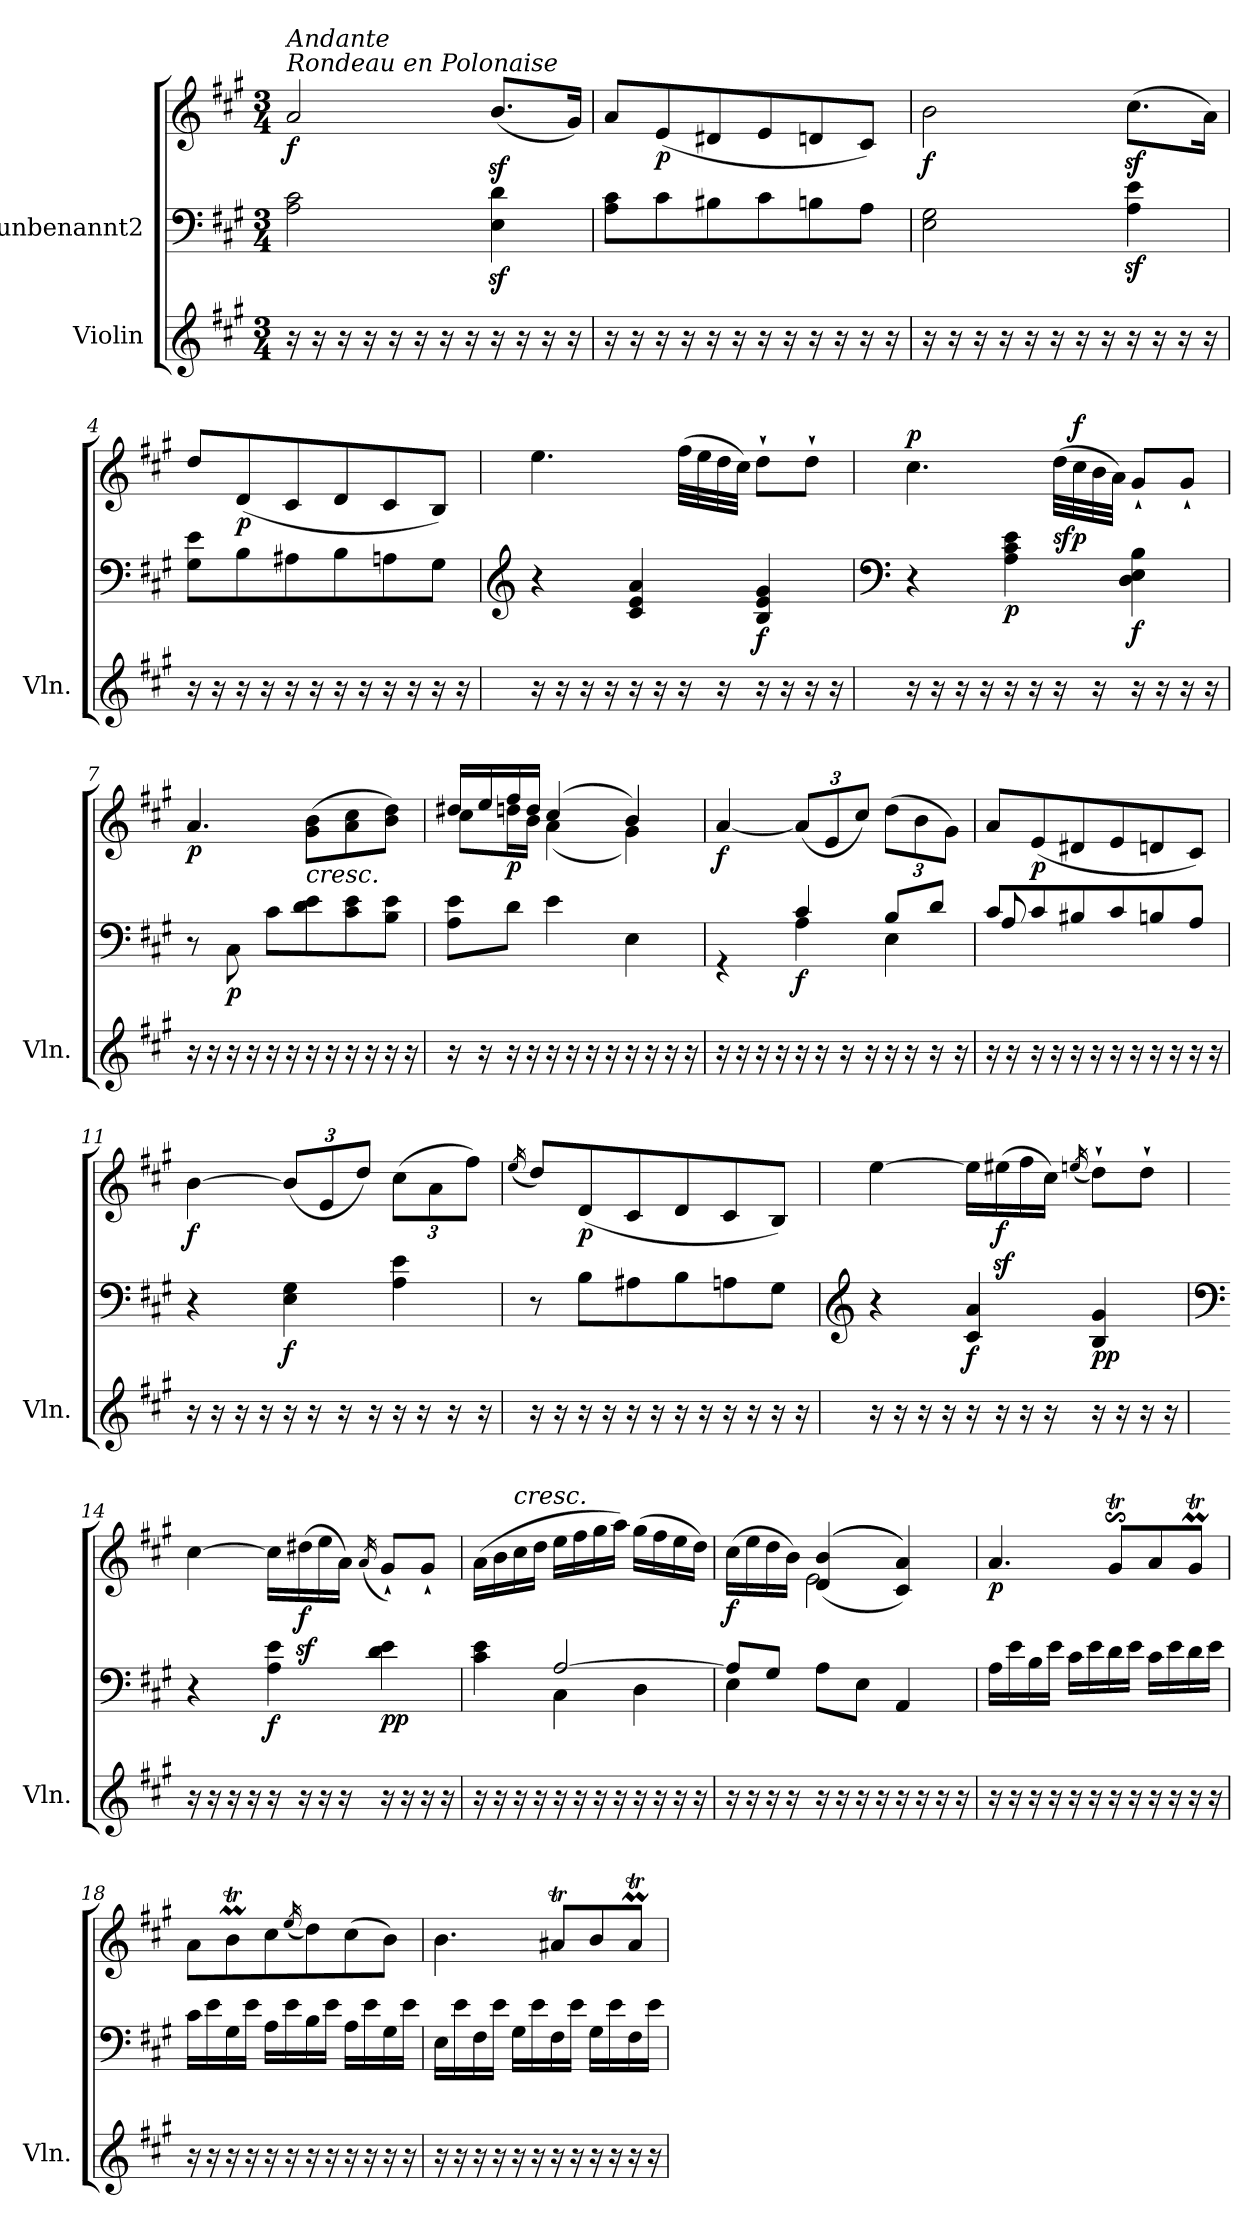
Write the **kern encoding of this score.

**kern	**kern	**kern	**dynam
*part2	*part1	*part1	*part1
*staff3	*staff2	*staff1	*staff1/2
*I"Violin	*I"unbenannt2	*	*
*I'Vln.	*	*	*
*clefG2	*clefF4	*clefG2	*
*k[f#c#g#]	*k[f#c#g#]	*k[f#c#g#]	*
*M3/4	*M3/4	*M3/4	*
=1	=1	=1	=1
!	!	!LO:TX:a:i:t=Rondeau en Polonaise	!
!	!	!LO:TX:a:i:t=Andante	!
!	!	!	!LO:DY:b
16r	2A\ 2c#\	2a/	f
16r	.	.	.
16r	.	.	.
16r	.	.	.
16r	.	.	.
16r	.	.	.
16r	.	.	.
16r	.	.	.
16r	4E\z< 4d\z<	(<8.bz</L	.
16r	.	.	.
16r	.	.	.
16r	.	16g#/Jk)	.
=2	=2	=2	=2
16r	8A\ 8c#\L	8a/L	.
16r	.	.	.
!	!	!	!LO:DY:b
16r	8c#\	(<8e/	p
16r	.	.	.
16r	8B#X\	8d#X/	.
16r	.	.	.
16r	8c#\	8e/	.
16r	.	.	.
16r	8Bn\	8dn/	.
16r	.	.	.
16r	8A\J	8c#/J)	.
16r	.	.	.
=3	=3	=3	=3
!	!	!	!LO:DY:b
16r	2E\ 2G#\	2b\	f
16r	.	.	.
16r	.	.	.
16r	.	.	.
16r	.	.	.
16r	.	.	.
16r	.	.	.
16r	.	.	.
16r	4A\z< 4e\z<	(>8.cc#z>\L	.
16r	.	.	.
16r	.	.	.
16r	.	16a\Jk)	.
=4	=4	=4	=4
16r	8G#\ 8e\L	8dd/L	.
16r	.	.	.
!	!	!	!LO:DY:b
16r	8B\	(<8d/	p
16r	.	.	.
16r	8A#X\	8c#/	.
16r	.	.	.
16r	8B\	8d/	.
16r	.	.	.
16r	8An\	8c#/	.
16r	.	.	.
16r	8G#\J	8B/J)	.
16r	.	.	.
!!LO:LB:g=z
=5	=5	=5	=5
*	*clefG2	*	*
16r	4r	4.ee\	.
16r	.	.	.
16r	.	.	.
16r	.	.	.
16r	4c#/ 4e/ 4a/	.	.
16r	.	.	.
!	!	!	!LO:DY:b
!	!	!	!LO:DY:n=1:a
16r	.	(>32ff#\LLL	sfp f
.	.	32ee\	.
16r	.	32dd\	.
.	.	32cc#\JJJ)	.
!	!	!	!LO:DY:n=2:b=2
16r	4B/ 4e/ 4g#/	8dd`\L	f
16r	.	.	.
16r	.	8dd`\J	.
16r	.	.	.
=6	=6	=6	=6
*	*clefF4	*	*
!	!	!	!LO:DY:a
16r	4r	4.cc#\	p
16r	.	.	.
16r	.	.	.
16r	.	.	.
!	!	!	!LO:DY:b=2
16r	4A\ 4c#\ 4e\	.	p
16r	.	.	.
!	!	!	!LO:DY:b
16r	.	(>32dd\LLL	sfp
!	!	!	!LO:DY:a
.	.	32cc#\	f
16r	.	32b\	.
.	.	32a\JJJ)	.
!	!	!	!LO:DY:b=2
16r	4D\ 4E\ 4B\	8g#`/L	f
16r	.	.	.
16r	.	8g#`/J	.
16r	.	.	.
=7	=7	=7	=7
!	!	!	!LO:DY:b
16r	8r	4.a/	p
16r	.	.	.
!	!	!	!LO:DY:b=2
16r	8C#\	.	p
16r	.	.	.
16r	8c#\L	.	.
16r	.	.	.
!	!	!LO:TX:b:i:t=cresc.	!
16r	8d\ 8e\	(>8g#\ 8b\L	.
16r	.	.	.
16r	8c#\ 8e\	8a\ 8cc#\	.
16r	.	.	.
16r	8B\ 8e\J	8b\ 8dd\J)	.
16r	.	.	.
=8	=8	=8	=8
*	*	*^	*
16r	8A\ 8e\L	16dd#X/LL	8cc#\L	.
16r	.	16ee/	.	.
!	!	!	!	!LO:DY:b
16r	8d\J	16ff#/	16ddn\L	p
16r	.	16dd/JJ	16b\JJ	.
16r	4e\	(>4cc#/	(<4a\	.
16r	.	.	.	.
16r	.	.	.	.
16r	.	.	.	.
16r	4E\	4b/)	4g#\)	.
16r	.	.	.	.
16r	.	.	.	.
16r	.	.	.	.
*	*	*v	*v	*
!!LO:LB:g=z
=9	=9	=9	=9
*	*^	*	*
!	!	!	!	!LO:DY:b
16r	4rGG	4ryy	[4a/	f
16r	.	.	.	.
16r	.	.	.	.
16r	.	.	.	.
*	*	*	*Xbrackettup	*
!	!	!	!	!LO:DY:b=2
16r	4c#/	4A\	(<12a/L]	f
16r	.	.	.	.
.	.	.	12e/	.
16r	.	.	.	.
.	.	.	12cc#/J)	.
16r	.	.	.	.
16r	8B/L	4E\	(>12dd\L	.
16r	.	.	.	.
.	.	.	12b\	.
16r	8d/J	.	.	.
.	.	.	12g#\J)	.
16r	.	.	.	.
=10	=10	=10	=10	=10
16r	8c#/L	8A/	8a/L	.
16r	.	.	.	.
!	!	!	!	!LO:DY:b
16r	8c#/	2ryy	(<8e/	p
16r	.	.	.	.
16r	8B#X/	.	8d#X/	.
16r	.	.	.	.
16r	8c#/	.	8e/	.
16r	.	.	.	.
16r	8Bn/	.	8dn/	.
16r	.	.	.	.
16r	8A/J	8ryy	8c#/J)	.
16r	.	.	.	.
*	*v	*v	*	*
=11	=11	=11	=11
!	!	!	!LO:DY:b
16r	4r	[4b\	f
16r	.	.	.
16r	.	.	.
16r	.	.	.
!	!	!	!LO:DY:b=2
16r	4E\ 4G#\	(<12b/L]	f
16r	.	.	.
.	.	12e/	.
16r	.	.	.
.	.	12dd/J)	.
16r	.	.	.
16r	4A\ 4e\	(>12cc#\L	.
16r	.	.	.
.	.	12a\	.
16r	.	.	.
.	.	12ff#\J)	.
16r	.	.	.
=12	=12	=12	=12
.	.	(<16qee/	.
16r	8r	8dd/L)	.
16r	.	.	.
!	!	!	!LO:DY:b
16r	8B\L	(<8d/	p
16r	.	.	.
16r	8A#X\	8c#/	.
16r	.	.	.
16r	8B\	8d/	.
16r	.	.	.
16r	8An\	8c#/	.
16r	.	.	.
16r	8G#\J	8B/J)	.
16r	.	.	.
!!LO:PB:g=z
=13	=13	=13	=13
*	*clefG2	*	*
16r	4r	[4ee\	.
16r	.	.	.
16r	.	.	.
16r	.	.	.
!	!	!	!LO:DY:b=2
16r	4c#/ 4a/	16ee\LL]	f
!	!	!	!LO:DY:b
16r	.	(>16ee#Xz>\	f
16r	.	16ff#\	.
16r	.	16cc#\JJ)	.
.	.	(<16qeen/	.
!	!	!	!LO:DY:b=2
!	!	!	!LO:DY:n=1:b
16r	4B/ 4g#/	8dd`\L)	p p
16r	.	.	.
16r	.	8dd`\J	.
16r	.	.	.
=14	=14	=14	=14
*	*clefF4	*	*
16r	4r	[4cc#\	.
16r	.	.	.
16r	.	.	.
16r	.	.	.
!	!	!	!LO:DY:b=2
16r	4A\ 4e\	16cc#\LL]	f
!	!	!	!LO:DY:b
16r	.	(>16dd#Xz>\	f
16r	.	16ee\	.
16r	.	16a\JJ)	.
.	.	(<16qa/	.
!	!	!	!LO:DY:b=2
!	!	!	!LO:DY:n=1:b
16r	4d\ 4e\	8g#`/L)	p p
16r	.	.	.
16r	.	8g#`/J	.
16r	.	.	.
=15	=15	=15	=15
*	*^	*	*
16r	4c#\ 4e\	4ryy	(>16a\LL	.
16r	.	.	16b\	.
!	!	!	!LO:TX:a:i:t=cresc.	!
16r	.	.	16cc#\	.
16r	.	.	16dd\JJ	.
16r	[2A/	4C#\	16ee\LL	.
16r	.	.	16ff#\	.
16r	.	.	16gg#\	.
16r	.	.	16aa\JJ)	.
16r	.	4D\	(>16gg#\LL	.
16r	.	.	16ff#\	.
16r	.	.	16ee\	.
16r	.	.	16dd\JJ)	.
!!LO:LB:g=z
=16	=16	=16	=16	=16
*	*	*	*^	*
!	!	!	!	!	!LO:DY:b
16r	8A/L]	4E\	(>16cc#\LL	4ryy	f
16r	.	.	16ee\	.	.
16r	8G#/J	.	16dd\	.	.
16r	.	.	16b\JJ)	.	.
16r	2ryy	8A\L	(<(>(>4d/ 4b/	2e\	.
16r	.	.	.	.	.
16r	.	8E\J	.	.	.
16r	.	.	.	.	.
16r	.	4AA/	4c#/ 4a/)))	.	.
16r	.	.	.	.	.
16r	.	.	.	.	.
16r	.	.	.	.	.
*	*v	*v	*	*	*
*	*	*v	*v	*
=17	=17	=17	=17
!	!	!	!LO:DY:b
16r	16A\LL	4.a/	p
16r	16e\	.	.
16r	16B\	.	.
16r	16e\JJ	.	.
16r	16c#\LL	.	.
16r	16e\	.	.
16r	16d\	8g#s$sSt/L	.
16r	16e\JJ	.	.
16r	16c#\LL	8a/	.
16r	16e\	.	.
16r	16d\	8g#mt/J	.
16r	16e\JJ	.	.
=18	=18	=18	=18
16r	16c#\LL	8a\L	.
16r	16e\	.	.
16r	16G#\	8bMT\	.
16r	16e\JJ	.	.
16r	16A\LL	8cc#\	.
16r	16e\	.	.
.	.	(<16qee/	.
16r	16B\	8dd\)	.
16r	16e\JJ	.	.
16r	16A\LL	(>8cc#\	.
16r	16e\	.	.
16r	16G#\	8b\J)	.
16r	16e\JJ	.	.
!!LO:LB:g=z
=19	=19	=19	=19
16r	16E\LL	4.b\	.
16r	16e\	.	.
16r	16F#\	.	.
16r	16e\JJ	.	.
16r	16G#\LL	.	.
16r	16e\	.	.
16r	16F#\	8a#Xt/L	.
16r	16e\JJ	.	.
16r	16G#\LL	8b/	.
16r	16e\	.	.
16r	16F#\	8a#mt/J	.
16r	16e\JJ	.	.
=	=	=	=
*-	*-	*-	*-
